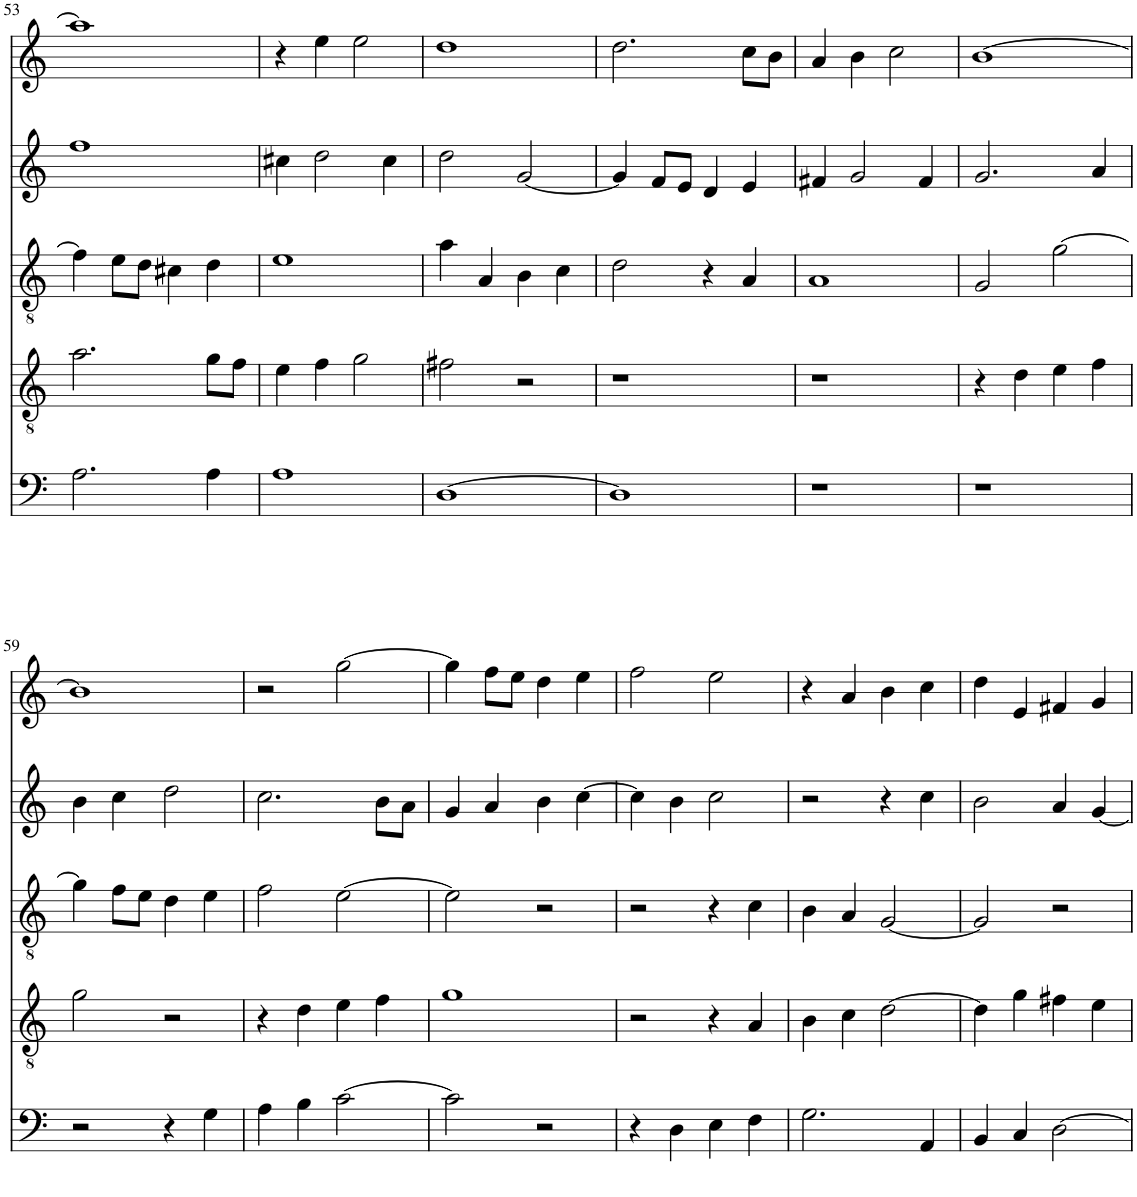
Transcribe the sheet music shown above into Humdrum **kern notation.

**kern	**kern	**kern	**kern	**kern
*part5	*part4	*part3	*part2	*part1
*staff5	*staff4	*staff3	*staff2	*staff1
*I"vox	*I"vox	*I"vox	*I"vox	*I"vox
!!LO:PB:g=z
*clefF4	*clefGv2	*clefGv2	*clefG2	*clefG2
*k[]	*k[]	*k[]	*k[]	*k[]
*M4/4	*M4/4	*M4/4	*M4/4	*M4/4
=53	=53	=53	=53	=53
2.A\	2.a\	4f\]	1ff	1aa]
.	.	8e\L	.	.
.	.	8d\J	.	.
.	.	4c#X\	.	.
4A\	8g\L	4d\	.	.
.	8f\J	.	.	.
=54	=54	=54	=54	=54
1A	4e\	1e	4cc#X\	4r
.	4f\	.	2dd\	4ee\
.	2g\	.	.	2ee\
.	.	.	4cc#\	.
=55	=55	=55	=55	=55
[1D	2f#X\	4a\	2dd\	1dd
.	.	4A/	.	.
.	2r	4B\	[2g/	.
.	.	4c\	.	.
=56	=56	=56	=56	=56
1D]	1r	2d\	4g/]	2.dd\
.	.	.	8f/L	.
.	.	.	8e/J	.
.	.	4r	4d/	.
.	.	4A/	4e/	8cc\L
.	.	.	.	8b\J
=57	=57	=57	=57	=57
1r	1r	1A	4f#X/	4a/
.	.	.	2g/	4b\
.	.	.	.	2cc\
.	.	.	4f#/	.
=58	=58	=58	=58	=58
1r	4r	2G/	2.g/	[1b
.	4d\	.	.	.
.	4e\	[2g\	.	.
.	4f\	.	4a/	.
!!LO:LB:g=z
=59	=59	=59	=59	=59
2r	2g\	4g\]	4b\	1b]
.	.	8f\L	4cc\	.
.	.	8e\J	.	.
4r	2r	4d\	2dd\	.
4G\	.	4e\	.	.
=60	=60	=60	=60	=60
4A\	4r	2f\	2.cc\	2r
4B\	4d\	.	.	.
[2c\	4e\	[2e\	.	[2gg\
.	4f\	.	8b\L	.
.	.	.	8a\J	.
=61	=61	=61	=61	=61
2c\]	1g	2e\]	4g/	4gg\]
.	.	.	4a/	8ff\L
.	.	.	.	8ee\J
2r	.	2r	4b\	4dd\
.	.	.	[4cc\	4ee\
=62	=62	=62	=62	=62
4r	2r	2r	4cc\]	2ff\
4D\	.	.	4b\	.
4E\	4r	4r	2cc\	2ee\
4F\	4A/	4c\	.	.
=63	=63	=63	=63	=63
2.G\	4B\	4B\	2r	4r
.	4c\	4A/	.	4a/
.	[2d\	[2G/	4r	4b\
4AA/	.	.	4cc\	4cc\
=64	=64	=64	=64	=64
4BB/	4d\]	2G/]	2b\	4dd\
4C/	4g\	.	.	4e/
[2D\	4f#X\	2r	4a/	4f#X/
.	4e\	.	[4g/	4g/
=	=	=	=	=
*-	*-	*-	*-	*-
